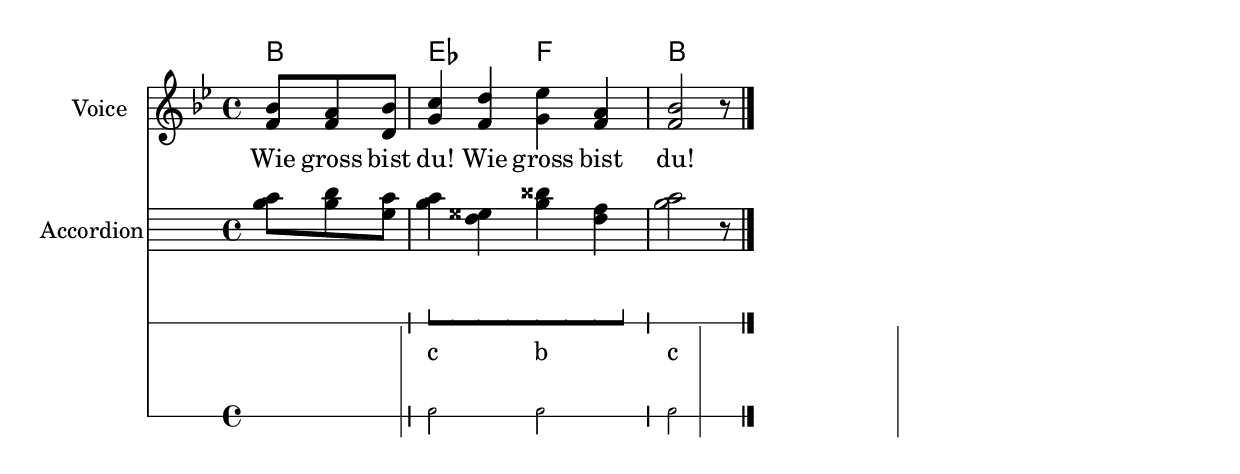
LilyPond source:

% DO NOT EDIT this file manually; it is automatically
% generated from Documentation/snippets/new
% Make any changes in Documentation/snippets/new/
% and then run scripts/auxiliar/makelsr.py
%
% This file is in the public domain.
%% Note: this file works from version 2.17.20
\version "2.17.20"

\header {
  lsrtags = "template, real-music, specific-notation"

  texidoc = "
A template to write a score for a diatonic accordion.

- There is a horizontal staff indicating if the accordion must be
pushed (thick line) or pulled (thin line)

- There is a small rhythmic staff with lyrics that describes the bass
buttons to press. The bar lines are made from gridlines

- The tabulator staff for diatonic accordions shows the geographic
position of the buttons and not (as for every other instrument) the
pitch of the notes; the keys on the melody-side of the accordion are
placed in three columns and about 12 rows


In the tabulator staff notation the outermost column is described with
notes between lines, the innermost column is described with notes
between lines and a cross as accidental, and the middle column is
described with notes on a line, whereby the row in the middle is
represented on the middle line in the staff.


Some words to transpose piano notes to the diatonic accordion:


1. Every diatonic accordion is built for some keys only (for example,
for the keys of C major and F major), so it is important to transpose a
piano melody to match one of these keys. Transpose the source code, not
only the output because this code is required later on to translate it
once more to the tabulator staff. This can be done with the command
@code{displayLilyMusic}.


2. You have to alternate the push- and pull-direction of the accordion
regularly. If the player has a too long part to pull the accordion gets
broken. On the other hand, some harmonies are only available in one
direction. Considering this, decide which parts of the melody are the
push-parts and which the pull-parts.


3. For each pull- or push-part translate the piano notes to the
according tabulature representation.


This snippet comes with a useful optional macro for the jEdit text
editor.

"
  doctitle = "Score for diatonic accordion"
} % begin verbatim


verse = \lyricmode { Wie gross bist du! Wie gross bist du! }

harmonies = \new ChordNames \chordmode {
  \germanChords
  \set chordChanges = ##t
  bes8 bes8 bes8
  es2 f
  bes1
}

NoStem = { \override Stem.transparent = ##t }
NoNoteHead = \override NoteHead.transparent = ##t
ZeroBeam = \override Beam.positions = #'(0 . 0)

staffTabLine = \new Staff \with {
  \remove "Time_signature_engraver"
  \remove "Clef_engraver"
} {
  \override Staff.StaffSymbol.line-positions = #'(0)
  % Shows one horizontal line. The vertical line (simulating a bar-line) is simulated with a gridline
  \set Staff.midiInstrument = #"choir aahs"
  \key c \major
  \relative c''
  {
    % disable the following line to see the the noteheads while writing the song
    \NoNoteHead
    \override NoteHead.no-ledgers = ##t

    % The beam between 8th-notes is used to draw the push-line
    %How to fast write the push-lines:
    %  1. write repeatedly 'c c c c c c c c |' for the whole length of the song
    %  2. uncomment the line \NoNoteHead
    %  3. compile
    %  4. Mark the positions on which push/pull changes.
    %     In the score-picture click on the position the push- or pull-part starts
    %           (on the noteHead, the cursor will change to a hand-icon).
    %     The cursor in the source code will jump just at this position.
    %   a) If a push-part starts there, replace the 'c' by an 'e['
    %   b) If a pull-part starts there, replace the 'c' by an 's'
    %  5. Switch into 'overwrite-mode' by pressing the 'ins' key.
    %  6. For the pull-parts overwrite the 'c' with 's'
    %  7. For every push-part replace the last 'c' with 'e]'
    %        8. Switch into 'insert-mode' again
    %  9. At last it should look lik e.g. (s s e[ c | c c c c c c c c | c c c c c c e] s s)
    % 10. re-enable the line \NoNoteHead
    \autoBeamOff
    \ZeroBeam
    s8 s s e[ c c c c c c e] | s s s s s
  }
}

%{
%}

% Accordion melody in tabulator score
% 1. Place a copy of the piano melody below
% 2. Separate piano melody into pull- and push-parts according to the staffTabLine you've already made
% 3. For each line: Double the line. Remark the 1st one (Keeps unchanged as reference) and then change the second line using the transformation paper
%    or the macros 'conv2diaton push.bsh' and 'conv2diaton pull.bsh'
% Tips:
% - In jEdit Search & Replace mark the Option 'Keep Dialog'

AccordionTabTwoCBesDur = {
  % pull 1
  %<f' bes'>8 <f' a'>8 <d' bes'>8 |
  <g'' a''>8 <g'' b''>8 <e'' a''>8 |
  % push 2
  %<g' c''>4 <f' d''> <g' ees''> <f' a'> |
  <g'' a''>4 <d'' eisis''> <g'' bisis''> <d'' f''> |
  % pull 3
  % <f' bes'>2 r8 }
  <g'' a''>2 r8 }

AccordionTab= { \dynamicUp
  % 1. Place a copy of the piano melody above
  % 2. Separate piano melody into pull- and push-parts according to the staffTabLine you've already made
  % 3. For each line: Double the line. Remark the 1st one (Keeps unchanged as reference) and then
  %    change the second line using the transformation paper
  % Tips:
  % - In jEdit Search & Replace mark the Option 'Keep Dialog'
  % -
  \AccordionTabTwoCBesDur
}



\layout {
  \context {
    \Score
    % The vertical line (simulating a bar-line) in
    % the staffBassRhytm is a gridline
    \consists "Grid_line_span_engraver"
  }
  \context {
    \Staff
    \consists "Grid_point_engraver"
    gridInterval = #(ly:make-moment 4/4) % 4/4 - tact. How many beats per bar
    % The following line has to be adjusted O-F-T-E-N.
    \override GridPoint.Y-extent = #'(-2 . -21)
  }
  \context {
    \ChoirStaff
    \remove "System_start_delimiter_engraver"
  }
}

staffVoice = \new Staff = astaffvoice  {
  \time 4/4
  \set Staff.instrumentName = "Voice"
  \set Staff.midiInstrument = "voice oohs"
  \key bes \major
  \partial 8*3
  \clef treble
  {
    \context Voice = "melodyVoi"
    { <f' bes'>8 <f' a'>8 <d' bes'>8 | <g' c''>4 <f' d''> <g' es''> <f' a'> | <f' bes'>2 r8 }
    \bar "|."
  }
}

staffAccordionMel =
\new Staff  \with { \remove "Clef_engraver" } {
  \accidentalStyle forget %Set the accidentals (Vorzeichen) for each note,
  %do not remember them for the rest of the measure.
  \time 4/4
  \set Staff.instrumentName="Accordion"
  \set Staff.midiInstrument="voice oohs"
  \key c \major
  \clef treble
  { \AccordionTab \bar "|." }
}

AltOn =
#(define-music-function (parser location mag) (number?)
  #{ \override Stem.length = #(* 7.0 mag)
      \override NoteHead.font-size =
#(inexact->exact (* (/ 6.0 (log 2.0)) (log mag))) #})

AltOff = {
  \revert Stem.length
  \revert NoteHead.font-size
}

BassRhytm = {s4 s8 | c2 c2 | c2 s8 }
LyricBassRhythmI=  \lyricmode { c b | c }

staffBassRhytm =
\new Staff = staffbass \with { \remove "Clef_engraver" } {
  % This is not a RhythmicStaff  because it must be possible to append lyrics.

  \override Score.GridLine.extra-offset = #'( 13.0 . 0.0 ) % x.y
  \override Staff.StaffSymbol.line-positions = #'( 0 )
  % Shows one horizontal line. The vertical line (simulating a bar-line) is simulated by a grid
  % Search for 'grid' in this page to find all related functions
  \time 4/4
  {
    \context Voice = "VoiceBassRhytm"
    \stemDown \AltOn #0.6
    \relative c''
    {
      \BassRhytm
    }
    \AltOff
    \bar "|."
  }
}

\score {
  \new ChoirStaff <<
    \harmonies
    \staffVoice
    \context Lyrics = "lmelodyVoi"
      \with { alignBelowContext = astaffvoice }
      \lyricsto melodyVoi \verse
    \staffAccordionMel
    \staffTabLine
    \staffBassRhytm
    \context Lyrics = "lBassRhytmAboveI"
      \with { alignAboveContext = staffbass }
      \lyricsto VoiceBassRhytm \LyricBassRhythmI
  >>
}
%}
